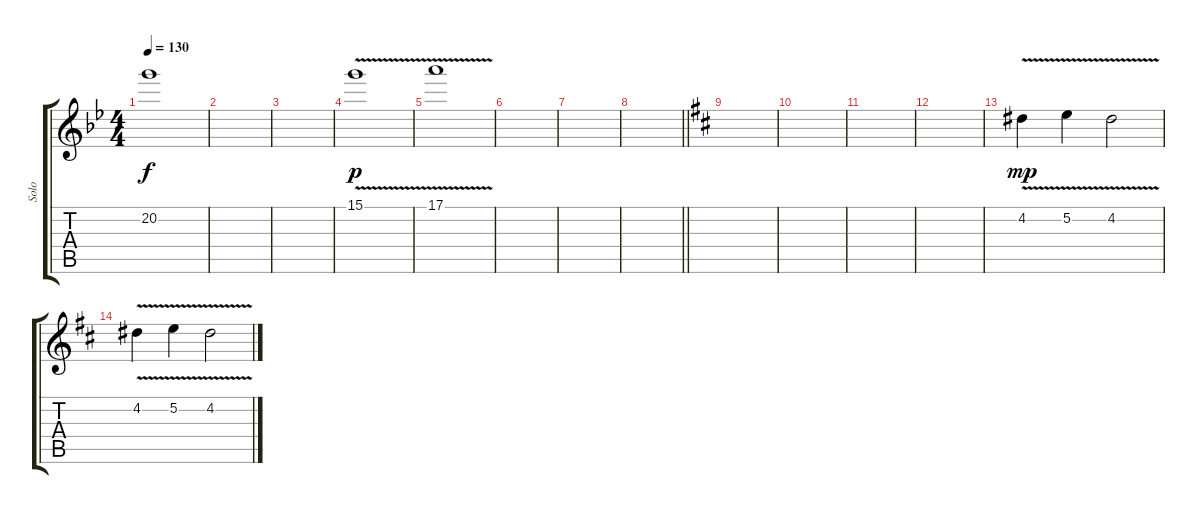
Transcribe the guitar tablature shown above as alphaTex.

\track ("Solo" "Solo") {instrument distortionguitar}
\staff {score tabs}
\tuning (E4 B3 G3 D3 A2 E2) {hide}
\ts (4 4)
\tempo 130
\clef g2
\ks gminor
20.2{t}.1{dy f} |
|
|
15.1{v}.1{dy p} |
17.1{v}.1 |
|
|
\barLineRight lightlight
|
\ks d
|
|
|
|
4.2{v}.4{dy mp} 5.2{v}.4 4.2{v}.2 |
4.2{v}.4 5.2{v}.4 4.2{v}.2
